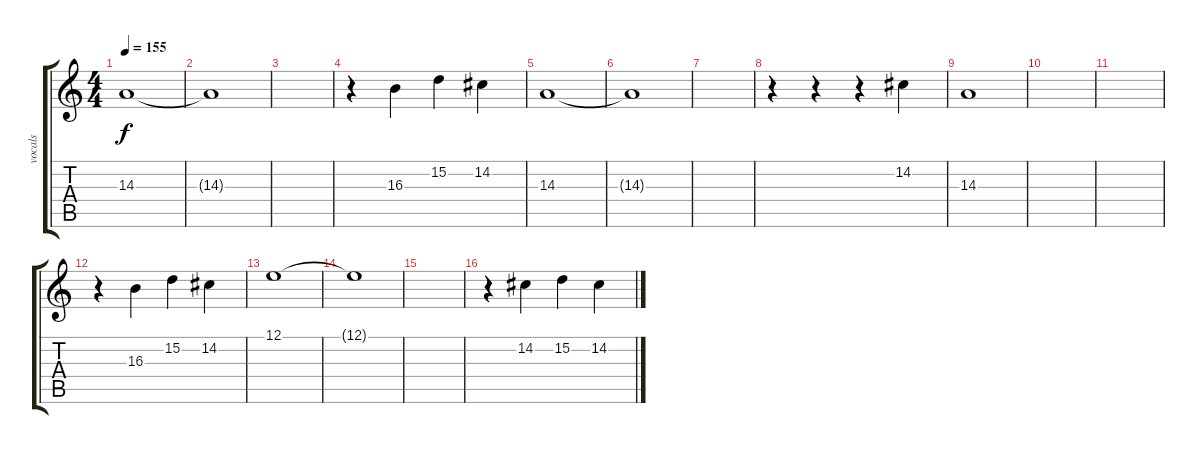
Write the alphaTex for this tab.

\track ("vocals" "vocals") {instrument violin}
\staff {score tabs}
\tuning (E4 B3 G3 D3 A2 E2) {hide}
\ts (4 4)
\tempo 155
\clef g2
\ks c
14.3.1{dy f} |
14.3{t}.1 |
|
r.4 16.3.4 15.2.4 14.2.4 |
14.3.1 |
14.3{t}.1 |
|
r.4 r.4 r.4 14.2.4 |
14.3.1 |
|
|
r.4 16.3.4 15.2.4 14.2.4 |
12.1.1 |
12.1{t}.1 |
|
r.4 14.2.4 15.2.4 14.2.4
